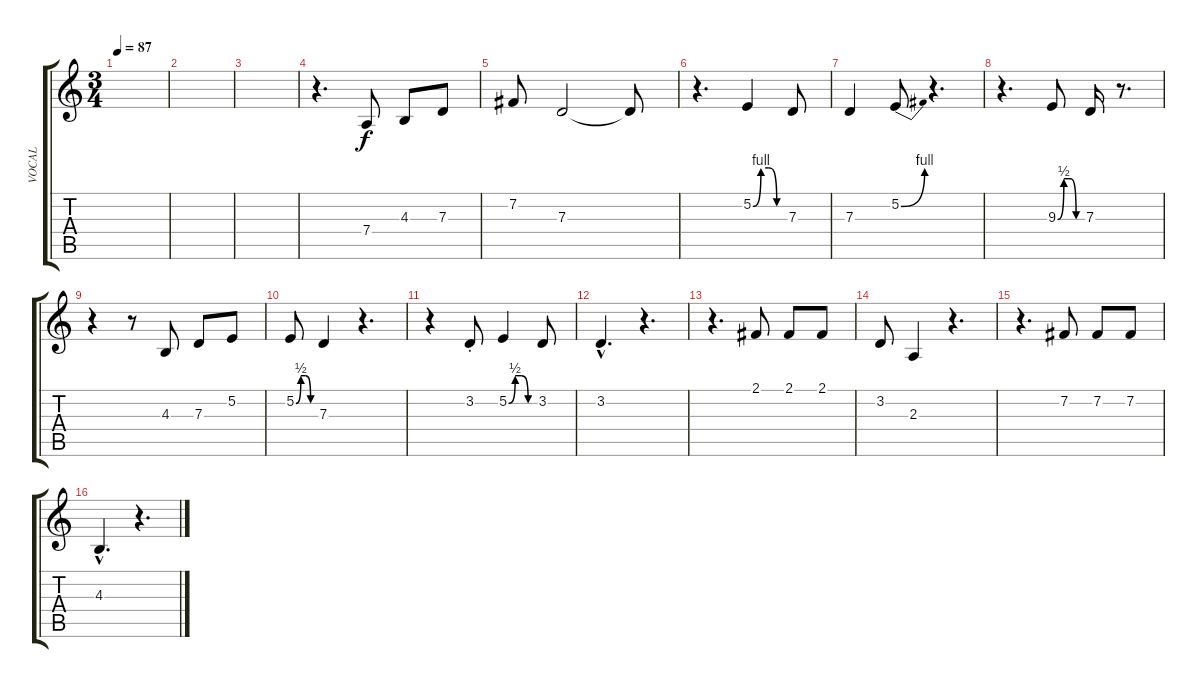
\track ("VOCAL" "VOCAL") {instrument lead6voice}
\staff {score tabs}
\tuning (E4 B3 G3 D3 A2 E2) {hide}
\ts (3 4)
\tempo 87
\clef g2
\ks c
|
|
|
r.4{d} 7.4.8 4.3.8 7.3.8 |
7.2.8 7.3.2 7.3{t}.8 |
r.4{d} 5.2{be (custom 0 0 15 4 30 4 45 0 60 0)}.4 7.3.8 |
7.3.4 5.2{be (bend 0 0 60 4)}.8 r.4{d} |
r.4{d} 9.3{be (custom 0 0 15 2 30 2 45 0 60 0)}.8 7.3.16 r.8{d} |
r.4 r.8 4.3.8 7.3.8 5.2.8 |
5.2{be (custom 0 0 15 2 30 2 45 0 60 0)}.8 7.3.4 r.4{d} |
r.4 3.2{st}.8 5.2{be (custom 0 0 15 2 30 2 45 0 60 0)}.4 3.2.8 |
3.2{hac}.4{d} r.4{d} |
r.4{d} 2.1.8 2.1.8 2.1.8 |
3.2.8 2.3.4 r.4{d} |
r.4{d} 7.2.8 7.2.8 7.2.8 |
4.3{hac}.4{d} r.4{d}
